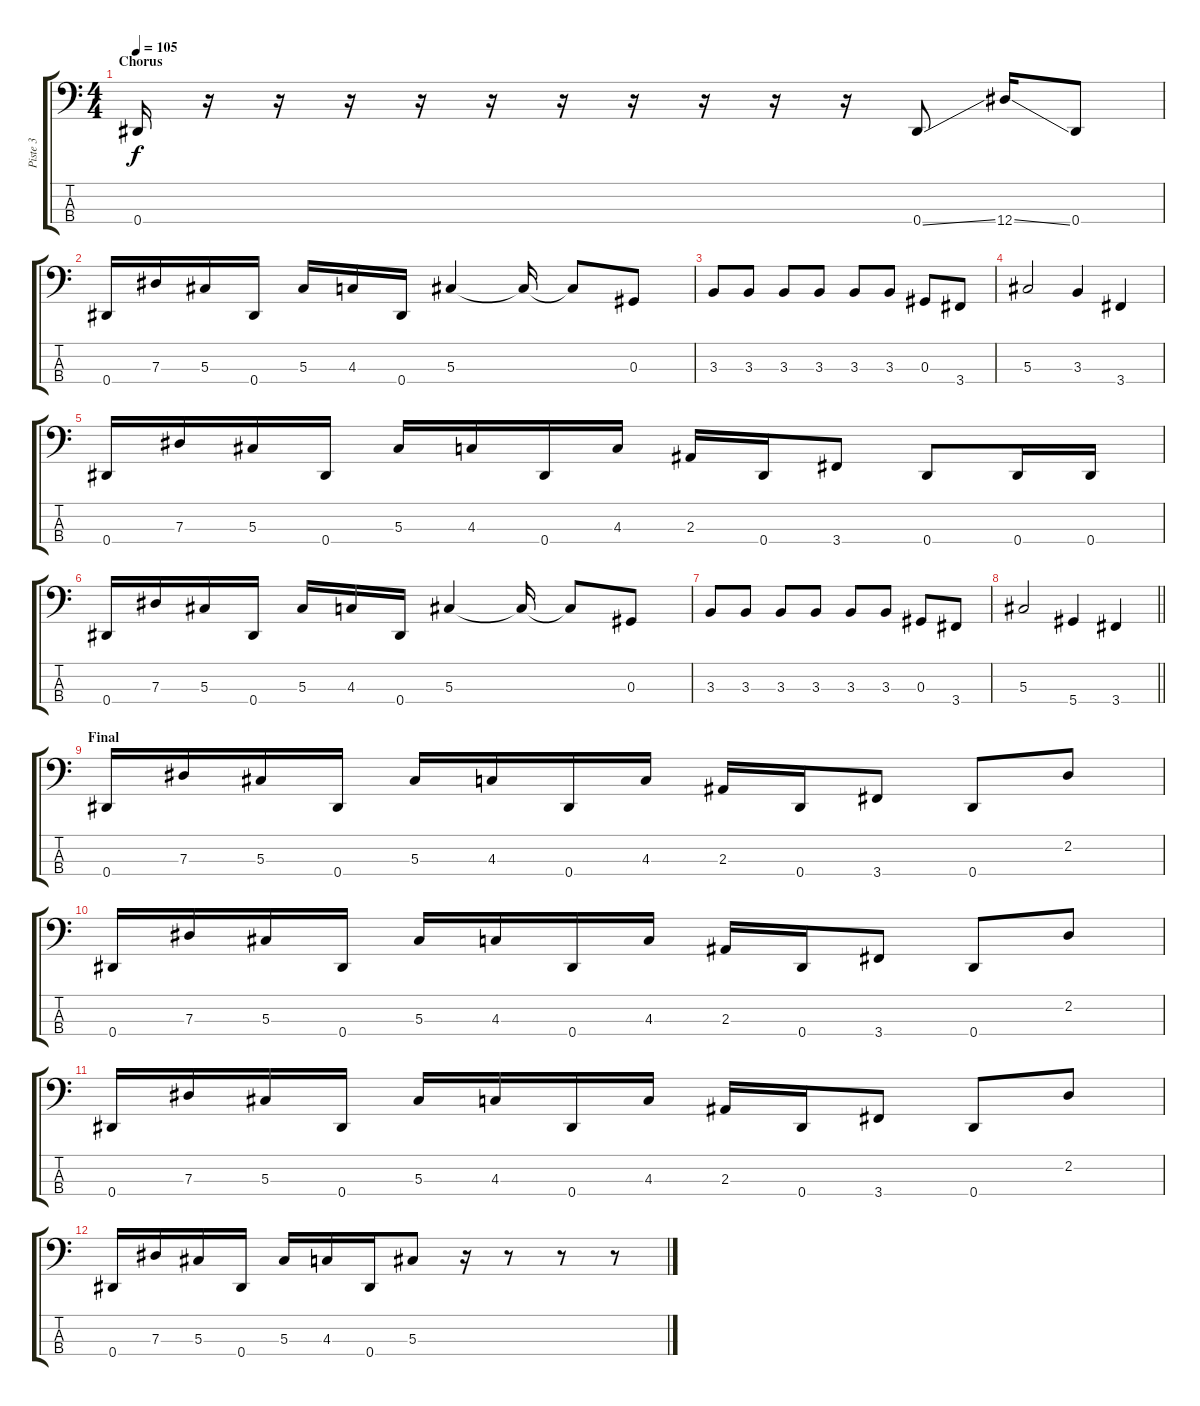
\track ("Piste 3" "Piste 3") {instrument electricbasspick}
\staff {score tabs}
\tuning (Gb2 Db2 Ab1 Eb1) {hide}
\ts (4 4)
\section ("" "Chorus")
\tempo 105
\clef f4
\ks c
0.4.16{dy f} r.16 r.16 r.16 r.16 r.16 r.16 r.16 r.16 r.16 r.16 0.4{ss}.8 12.4{ss}.16 0.4.8 |
0.4.16 7.3.16 5.3.16 0.4.16 5.3.16 4.3.16 0.4.16 5.3.4 5.3{t}.16 5.3{t}.8 0.3.8 |
3.3.8 3.3.8 3.3.8 3.3.8 3.3.8 3.3.8 0.3.8 3.4.8 |
5.3.2 3.3.4 3.4.4 |
0.4.16 7.3.16 5.3.16 0.4.16 5.3.16 4.3.16 0.4.16 4.3.16 2.3.16 0.4.16 3.4.8 0.4.8 0.4.16 0.4.16 |
0.4.16 7.3.16 5.3.16 0.4.16 5.3.16 4.3.16 0.4.16 5.3.4 5.3{t}.16 5.3{t}.8 0.3.8 |
3.3.8 3.3.8 3.3.8 3.3.8 3.3.8 3.3.8 0.3.8 3.4.8 |
\barLineRight lightlight
5.3.2 5.4.4 3.4.4 |
\section ("" "Final")
0.4.16 7.3.16 5.3.16 0.4.16 5.3.16 4.3.16 0.4.16 4.3.16 2.3.16 0.4.16 3.4.8 0.4.8 2.2.8 |
0.4.16 7.3.16 5.3.16 0.4.16 5.3.16 4.3.16 0.4.16 4.3.16 2.3.16 0.4.16 3.4.8 0.4.8 2.2.8 |
0.4.16 7.3.16 5.3.16 0.4.16 5.3.16 4.3.16 0.4.16 4.3.16 2.3.16 0.4.16 3.4.8 0.4.8 2.2.8 |
0.4.16 7.3.16 5.3.16 0.4.16 5.3.16 4.3.16 0.4.16 5.3.8 r.16 r.8 r.8 r.8
